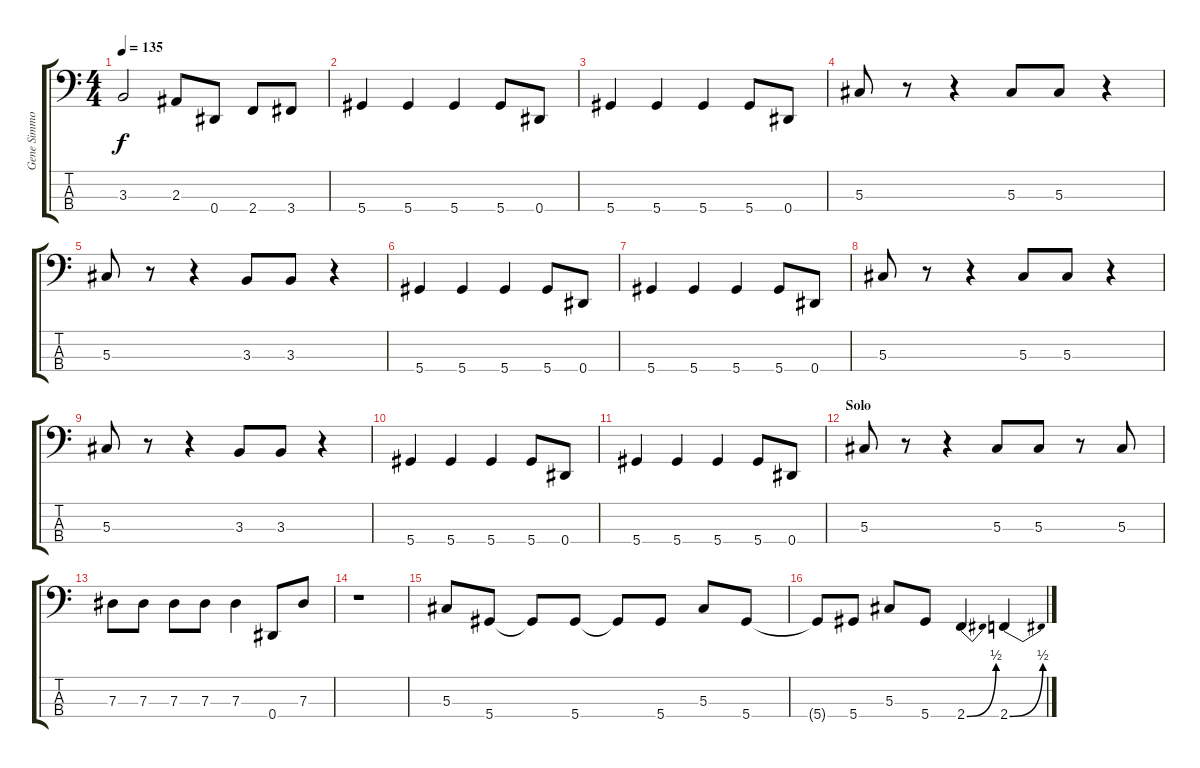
\track ("Gene Simmons" "Gene Simmo") {instrument electricbasspick}
\staff {score tabs}
\tuning (Gb2 Db2 Ab1 Eb1) {hide}
\ts (4 4)
\tempo 135
\clef f4
\ks c
3.3.2{dy f} 2.3.8 0.4.8 2.4.8 3.4.8 |
5.4.4 5.4.4 5.4.4 5.4.8 0.4.8 |
5.4.4 5.4.4 5.4.4 5.4.8 0.4.8 |
5.3.8 r.8 r.4 5.3.8 5.3.8 r.4 |
5.3.8 r.8 r.4 3.3.8 3.3.8 r.4 |
5.4.4 5.4.4 5.4.4 5.4.8 0.4.8 |
5.4.4 5.4.4 5.4.4 5.4.8 0.4.8 |
5.3.8 r.8 r.4 5.3.8 5.3.8 r.4 |
5.3.8 r.8 r.4 3.3.8 3.3.8 r.4 |
5.4.4 5.4.4 5.4.4 5.4.8 0.4.8 |
5.4.4 5.4.4 5.4.4 5.4.8 0.4.8 |
\section ("" "Solo")
5.3.8 r.8 r.4 5.3.8 5.3.8 r.8 5.3.8 |
7.3.8 7.3.8 7.3.8 7.3.8 7.3.4 0.4.8 7.3.8 |
r.1 |
5.3.8 5.4.8 5.4{t}.8 5.4.8 5.4{t}.8 5.4.8 5.3.8 5.4.8 |
5.4{t}.8 5.4.8 5.3.8 5.4.8 2.4{be (bend 0 0 60 2)}.4 2.4{be (bend 0 0 60 2)}.4
